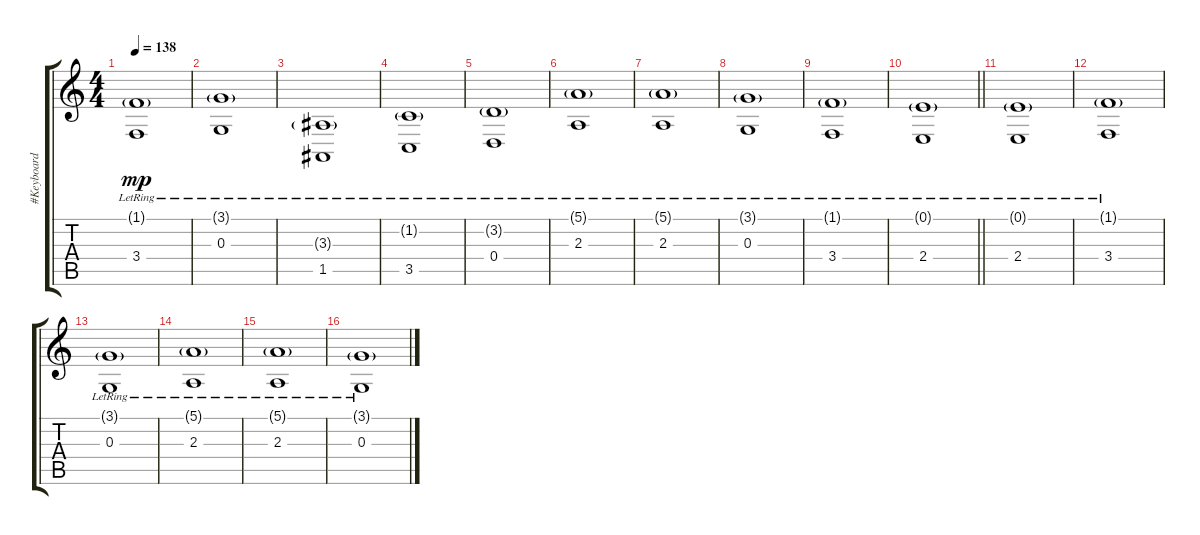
\track ("#Keyboard 2" "#Keyboard ") {instrument pad6metallic}
\staff {score tabs}
\tuning (E4 B3 G3 D3 A2 D2) {hide}
\ts (4 4)
\tempo 138
\clef g2
\ks c
(1.1{g lr} 3.4{lr}).1{dy mp} |
(3.1{g lr} 0.3{lr}).1 |
(3.3{g lr} 1.5).1 |
(1.2{g lr} 3.5).1 |
(3.2{g lr} 0.4).1 |
(5.1{g lr} 2.3{lr}).1 |
(5.1{g lr} 2.3{lr}).1 |
(3.1{g lr} 0.3{lr}).1 |
(1.1{g lr} 3.4{lr}).1 |
\barLineRight lightlight
(0.1{g lr} 2.4{lr}).1 |
(0.1{g lr} 2.4{lr}).1 |
(1.1{g lr} 3.4{lr}).1 |
(3.1{g lr} 0.3{lr}).1 |
(5.1{g lr} 2.3{lr}).1 |
(5.1{g lr} 2.3{lr}).1 |
(3.1{g lr} 0.3{lr}).1
